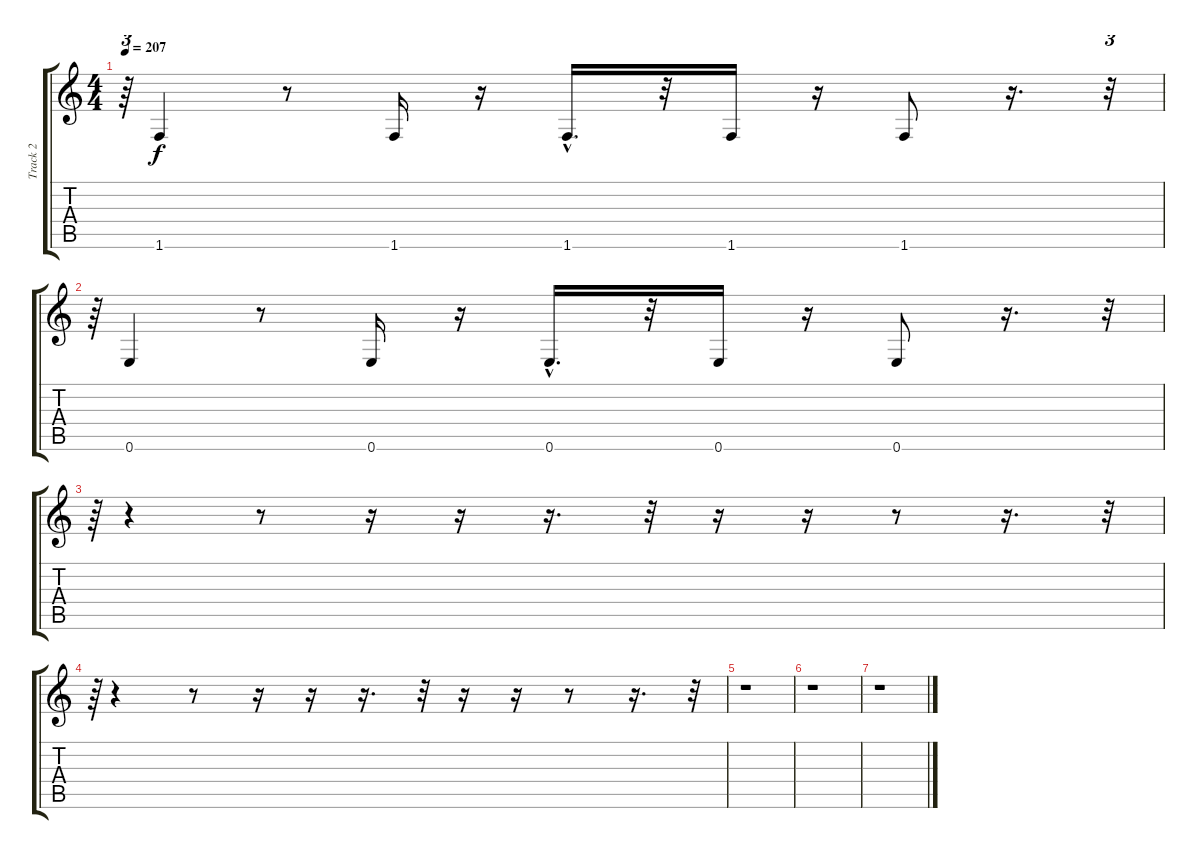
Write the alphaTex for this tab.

\track ("Track 2" "Track 2") {instrument electricbassfinger}
\staff {score tabs}
\tuning (E4 B3 G3 D3 A2 E2) {hide}
\ts (4 4)
\tempo 207
\clef g2
\ks c
r.64{tu (3 2) dy f} 1.6.4 r.8 1.6.16 r.16 1.6{hac}.16{d} r.32 1.6.16 r.16 1.6.8 r.16{d} r.32{tu (3 2)} |
r.64{tu (3 2)} 0.6.4 r.8 0.6.16 r.16 0.6{hac}.16{d} r.32 0.6.16 r.16 0.6.8 r.16{d} r.32{tu (3 2)} |
r.64{tu (3 2)} r.4 r.8 r.16 r.16 r.16{d} r.32 r.16 r.16 r.8 r.16{d} r.32{tu (3 2)} |
r.64{tu (3 2)} r.4 r.8 r.16 r.16 r.16{d} r.32 r.16 r.16 r.8 r.16{d} r.32{tu (3 2)} |
r.1 |
r.1 |
r.1
